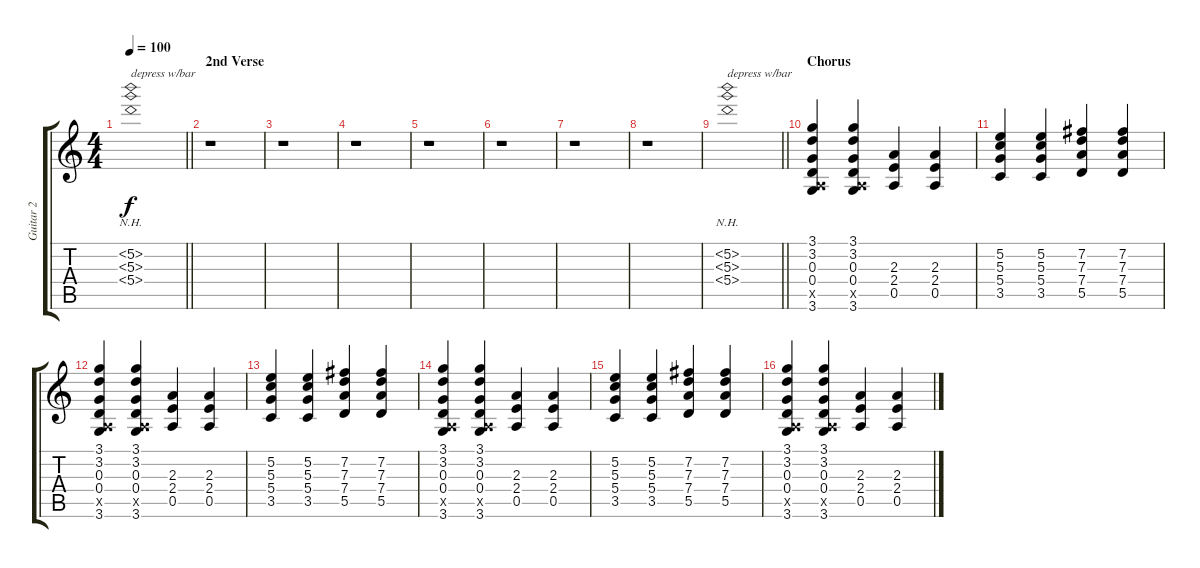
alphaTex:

\track ("Guitar 2" "Guitar 2") {instrument distortionguitar}
\staff {score tabs}
\tuning (E4 B3 G3 D3 A2 E2) {hide}
\ts (4 4)
\tempo 100
\clef g2
\barLineRight lightlight
\ks c
(5.2{nh} 5.3{nh} 5.4{nh}).1{txt "depress w/bar" dy f} |
\section ("" "2nd Verse")
r.1 |
r.1 |
r.1 |
r.1 |
r.1 |
r.1 |
r.1 |
\barLineRight lightlight
(5.2{nh} 5.3{nh} 5.4{nh}).1{txt "depress w/bar"} |
\section ("" "Chorus")
(3.1 3.2 0.3 0.4 0.5{x} 3.6).4 (3.1 3.2 0.3 0.4 0.5{x} 3.6).4 (2.3 2.4 0.5).4 (2.3 2.4 0.5).4 |
(5.2 5.3 5.4 3.5).4 (5.2 5.3 5.4 3.5).4 (7.2 7.3 7.4 5.5).4 (7.2 7.3 7.4 5.5).4 |
(3.1 3.2 0.3 0.4 0.5{x} 3.6).4 (3.1 3.2 0.3 0.4 0.5{x} 3.6).4 (2.3 2.4 0.5).4 (2.3 2.4 0.5).4 |
(5.2 5.3 5.4 3.5).4 (5.2 5.3 5.4 3.5).4 (7.2 7.3 7.4 5.5).4 (7.2 7.3 7.4 5.5).4 |
(3.1 3.2 0.3 0.4 0.5{x} 3.6).4 (3.1 3.2 0.3 0.4 0.5{x} 3.6).4 (2.3 2.4 0.5).4 (2.3 2.4 0.5).4 |
(5.2 5.3 5.4 3.5).4 (5.2 5.3 5.4 3.5).4 (7.2 7.3 7.4 5.5).4 (7.2 7.3 7.4 5.5).4 |
(3.1 3.2 0.3 0.4 0.5{x} 3.6).4 (3.1 3.2 0.3 0.4 0.5{x} 3.6).4 (2.3 2.4 0.5).4 (2.3 2.4 0.5).4
